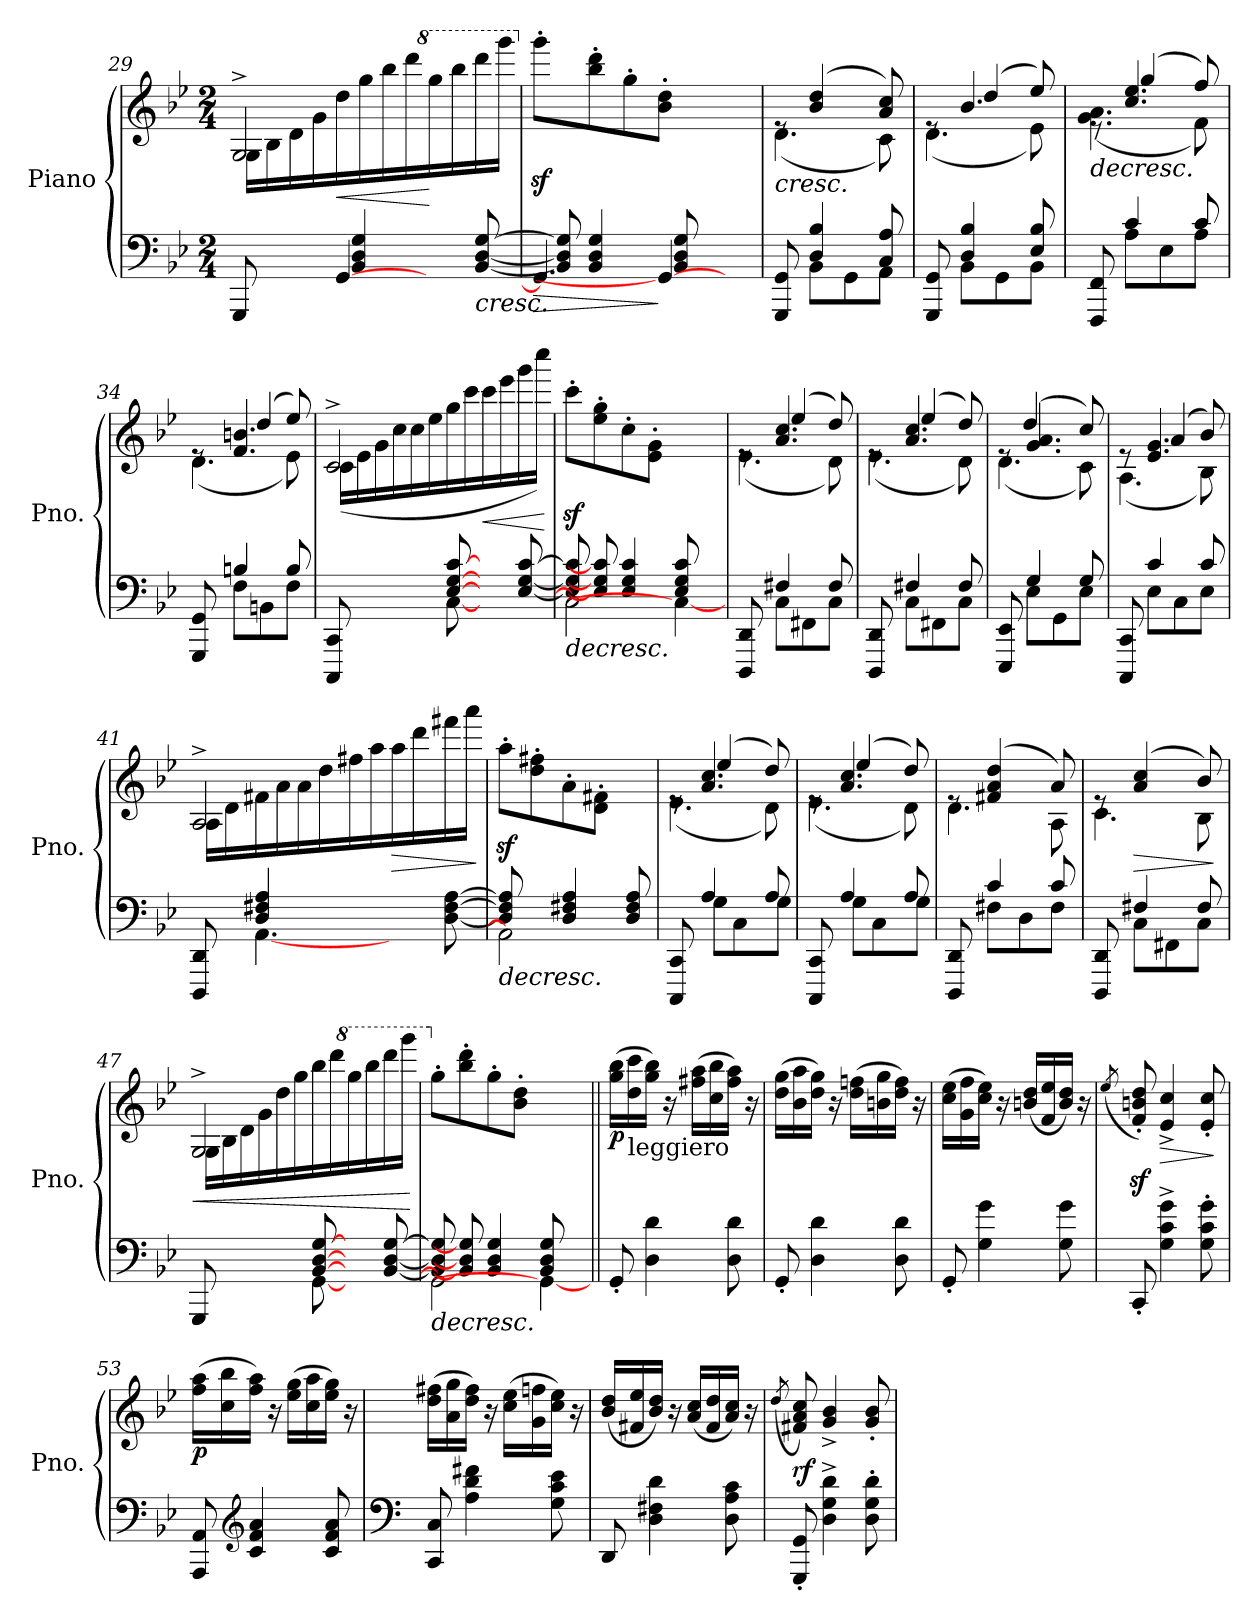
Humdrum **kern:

**kern	**kern	**dynam
*part1	*part1	*part1
*staff2	*staff1	*staff1/2
*I"Piano	*	*
*I'Pno.	*	*
*clefF4	*clefG2	*
*k[b-e-]	*k[b-e-]	*
*M2/4	*M2/4	*
=29	=29	=29
*^	*^	*
8GGG/	4ryy	2G^/	16G\LL	.
.	.	.	16B-\	.
8ryy	.	.	16d\	.
.	.	.	16g\	.
!	!	!	!	!LO:HP:b
[4GG/	4BB-/ 4D/ 4G/	.	16dd\	<
.	.	.	16gg\	.
.	.	.	16bb-\	.
.	.	.	16ddd\	.
*	*	*8va	*	*
4ryy	8ryy	4rgyy	16ggg\	[
.	.	.	16bbb-\	.
!	!	!	!	!LO:HP:b=2
.	[8BB-/ [8D/ [8G/	.	16dddd\	<
.	.	.	16gggg\JJ	.
=30	=30	=30	=30	=30
!	!	!	!	!LO:HP:b=2
*	*	*v	*v	*
*	*	*X8va	*
*	*	*^	*
!	!	!	!	!LO:HP:n=1:b
*	*	*v	*v	*
4.GG/]	8BB-/] 8D/] 8G/]	8gggz>'\L	> >
.	4BB-/ 4D/ 4G/	8bb-\' 8ddd\'	.
.	.	8gg'\	.
4GG/_	8BB-/ 8D/ 8G/	8b-\' 8dd\'J	]
.	4ryy	4ryy	[
8ryy	.	.	.
!!LO:LB:g=z
=31	=31	=31	=31
!	!	!	!LO:HP:b
*	*	*^	*
8GGG/ 8GG/	8ryy	8re	(<4.d\	<
4D/ 4B-/	8BB-\L	(>4b-/ 4dd/	.	.
.	8GG\	.	.	.
8C/ 8A/	8AA\J	8a/ 8cc/)	8c\)	.
=32	=32	=32	=32	=32
*	*	*	*^	*
8GGG/ 8GG/	8ryy	8re	(<4.d\	8ryy	.
4D/ 4B-/	8BB-\L	4.b-/	.	(>4dd/	.
.	8GG\	.	.	.	.
8E-/ 8B-/	8BB-\J	.	8e-\)	8ee-/)	.
*v	*v	*	*	*	*
*	*v	*v	*v	*
.	.	]
=33	=33	=33
*^	*	*
!	!	!	!LO:HP:b
*	*	*^	*
*	*	*	*^	*
8FFF/ 8FF/	8ryy	8re	(<4.g\ 4.a\	8ryy	>
4c/	8A\L	4.cc/ 4.ee-/	.	(>4gg/	.
.	8E-\	.	.	.	.
8c/	8A\J	.	8f\)	8ff/)	.
=34	=34	=34	=34	=34	=34
8GGG/ 8GG/	8ryy	8re	(<4.d\	8ryy	.
4Bn/	8F\L	4.f/ 4.bn/	.	(>4dd/	.
.	8BBn\	.	.	.	.
8B/	8F\J	.	8e-\)	8ee-/)	.
*v	*v	*	*	*	*
*	*v	*v	*v	*
.	.	[
=35	=35	=35
*^	*^	*
8CCC/ 8CC/	4.ryy	2c^/	(<16c\LL	.
.	.	.	16e-\	.
4ryy	.	.	16g\	.
.	.	.	16cc\	.
.	.	.	16cc\	.
.	.	.	16ee-\	.
[8E-/ [8G/ [8c/	[8C\	.	16gg\	.
.	.	.	16ccc\	.
!	!	!	!	!LO:HP:b
8ryy	4ryy	4ryy	16ccc\	<
.	.	.	16eee-\	.
[8E-/ [8G/ [8c/	.	.	16ggg\	.
.	.	.	16cccc\JJ)	.
*v	*v	*	*	*
*	*v	*v	*
.	.	[ ]
=36	=36	=36
!	!	!LO:HP:b=2
*^	*	*
8E-/] 8G/] 8c/]	2C\]	8cccz<'\L	>
8E-/] 8G/] 8c/]	.	8ee-\' 8gg\'	.
4E-/ 4G/ 4c/	.	8cc'\	.
.	.	8e-\' 8g\'J	.
8E-/ 8G/ 8c/	4C\_	4ryy	.
8ryy	.	.	.
=37	=37	=37	=37
*	*	*^	*
*	*	*	*^	*
8DDD/ 8DD/	8ryy	8re	(<4.e-\	8ryy	.
4F#X/	8C\L	4.a/ 4.cc/	.	(>4ee-/	.
.	8FF#X\	.	.	.	.
8F#/	8C\J	.	8d\)	8dd/)	.
!!LO:LB:g=z	!!	!!
=38	=38	=38	=38	=38	=38
8DDD/ 8DD/	8ryy	8re	(<4.e-\	8ryy	.
4F#X/	8C\L	4.a/ 4.cc/	.	(>4ee-/	.
.	8FF#X\	.	.	.	.
8F#/	8C\J	.	8d\)	8dd/)	.
=39	=39	=39	=39	=39	=39
8EEE-/ 8EE-/	8ryy	8re	(<4.d\	8ryy	.
4G/	8E-\L	4.g/ 4.a/	.	(>4dd/	.
.	8GG\	.	.	.	.
8G/	8E-\J	.	8c\)	8cc/)	.
=40	=40	=40	=40	=40	=40
8CCC/ 8CC/	8ryy	8re	(<4.A\	8ryy	.
4c/	8E-\L	4.e-/ 4.g/	.	(>4a/	.
.	8C\	.	.	.	.
8c/	8E-\J	.	8B-\)	8b-/)	.
*	*	*	*v	*v	*
=41	=41	=41	=41	=41
8DDD/ 8DD/	8ryy	2A^/	16A\LL	.
.	.	.	16d\	.
4D/ 4F#X/ 4A/	[4.AA\	.	16f#X\	.
.	.	.	16a\	.
.	.	.	16a\	.
.	.	.	16dd\	.
8ryy	.	.	16ff#X\	.
.	.	.	16aa\	.
!	!	!	!	!LO:HP:b
8ryy	4ryy	4ryy	16aa\	>
.	.	.	16ddd\	.
[8D\ [8F#\ [8A\	.	.	16fff#X\	.
.	.	.	16aaa\JJ	.
*v	*v	*	*	*
*	*v	*v	*
.	.	] ]
=42	=42	=42
!	!	!LO:HP:b=2
*^	*	*
8D/] 8F#/] 8A/]	2AA\]	8aaz<'\L	>
8ryy	.	8dd\' 8ff#X\'	.
4D/ 4F#X/ 4A/	.	8a'\	.
.	.	8d\' 8f#X\'J	.
8D/ 8F#/ 8A/	8ryy	8ryy	.
=43	=43	=43	=43
*	*	*^	*
*	*	*	*^	*
8CCC/ 8CC/	8ryy	8re	(<4.e-\	8re	.
4A/	8G\L	4.a/ 4.cc/	.	(>4ee-/	.
.	8C\	.	.	.	.
8A/	8G\J	.	8d\)	8dd/)	.
!!LO:LB:g=z	!!	!!
=44	=44	=44	=44	=44	=44
8CCC/ 8CC/	8ryy	8re	(<4.e-\	8re	.
4A/	8G\L	4.a/ 4.cc/	.	(>4ee-/	.
.	8C\	.	.	.	.
8A/	8G\J	.	8d\)	8dd/)	.
*	*	*	*v	*v	*
!!LO:PB:g=z
=45	=45	=45	=45	=45
8DDD/ 8DD/	8ryy	8re	4.d\	.
4c/	8F#X\L	(>4f#X/ 4a/ 4dd/	.	.
.	8D\	.	.	.
8c/	8F#\J	8a/)	8A\	.
=46	=46	=46	=46	=46
8DDD/ 8DD/	8ryy	8re	4.c\	.
!	!	!	!	!LO:HP:b
4F#X/	8C\L	(>4a/ 4cc/	.	>
.	8FF#X\	.	.	.
8F#/	8C\J	8b-/)	8B-\	.
*v	*v	*	*	*
*	*v	*v	*
.	.	]
=47	=47	=47
*^	*^	*
!	!	!	!	!LO:HP:b
8GGG/	4.ryy	2G^/	16G\LL	<
.	.	.	16B-\	.
4ryy	.	.	16d\	.
.	.	.	16g\	.
.	.	.	16dd\	.
.	.	.	16gg\	.
[8BB-/ [8D/ [8G/	[8GG\	.	16bb-\	.
.	.	.	16ddd\	.
*	*	*8va	*	*
8ryy	4ryy	4reyy	16ggg\	.
.	.	.	16bbb-\	.
[8BB-/ [8D/ [8G/	.	.	16dddd\	.
.	.	.	16gggg\JJ	.
*v	*v	*	*	*
*	*v	*v	*
.	.	[ ]
=48	=48	=48
!	!	!LO:HP:b=2
*^	*^	*
8BB-/] 8D/] 8G/]	2GG\]	2rAyy	8ggg'\L	>
*	*	*X8va	*	*
8BB-/] 8D/] 8G/]	.	.	8bb-\' 8ddd\'	.
4BB-/ 4D/ 4G/	.	.	8gg'\	.
.	.	.	8b-\' 8dd\'J	.
8BB-/ 8D/ 8G/	4GG\_	4ryy	4ryy	.
8ryy	.	.	.	.
*v	*v	*	*	*
*	*v	*v	*
=49||	=49||	=49||
!	!	!LO:DY:b
8GG'/	(>16gg\ 16bb-\LL	p
!	!LO:TX:b:t=leggiero	!
.	16dd\ 16ccc\	.
4D\ 4d\	16gg\ 16bb-\JJ)	.
.	16r	.
.	(>16ff#X\ 16aa\LL	.
.	16cc\ 16bb-\	.
8D\ 8d\	16ff#\ 16aa\JJ)	.
.	16r	.
=50	=50	=50
8GG'/	(>16dd\ 16gg\LL	.
.	16b-\ 16aa\	.
4D\ 4d\	16dd\ 16gg\JJ)	.
.	16r	.
.	(>16dd\ 16ffn\LL	.
.	16bn\ 16gg\	.
8D\ 8d\	16dd\ 16ff\JJ)	.
.	16r	.
!!LO:LB:g=z
=51	=51	=51
8GG'/	(>16cc\ 16ee-\LL	.
.	16g\ 16ff\	.
4G\ 4g\	16cc\ 16ee-\JJ)	.
.	16r	.
.	(<16bn/ 16dd/LL	.
.	16f/ 16ee-/	.
8G\ 8g\	16b/ 16dd/JJ)	.
.	16r	.
=52	=52	=52
.	(<8qee-/	.
8CC'/	8f/z<' 8bn/z<' 8dd/z<')	.
!	!	!LO:HP:b
4G\^ 4c\^ 4g\^	4e-/^ 4cc/^	>
8G\' 8c\' 8g\'	8e-/' 8cc/'	.
.	.	]
=53	=53	=53
!	!	!LO:DY:b
8AAA/ 8AA/	(>16ff\ 16aa\LL	p
.	16cc\ 16bb-\	.
*clefG2	*	*
4c/ 4f/ 4a/	16ff\ 16aa\JJ)	.
.	16r	.
.	(>16ee-\ 16gg\LL	.
.	16cc\ 16aa\	.
8c/ 8f/ 8a/	16ee-\ 16gg\JJ)	.
.	16r	.
=54	=54	=54
*clefF4	*	*
8CC/ 8C/	(>16dd\ 16ff#X\LL	.
.	16a\ 16gg\	.
4A\ 4d\ 4f#X\	16dd\ 16ff#\JJ)	.
.	16r	.
.	(>16cc\ 16ee-\LL	.
.	16g\ 16ffn\	.
8G\ 8c\ 8e-\	16cc\ 16ee-\JJ)	.
.	16r	.
=55	=55	=55
8DD/	(<16b-/ 16dd/LL	.
.	16f#X/ 16ee-/	.
4D\ 4F#X\ 4d\	16b-/ 16dd/JJ)	.
.	16r	.
.	(<16a/ 16cc/LL	.
.	16f#/ 16dd/	.
8D\ 8A\ 8c\	16a/ 16cc/JJ)	.
.	16r	.
!!LO:LB:g=z
=56	=56	=56
.	(<8qdd/	.
!	!	!LO:DY:b
8GGG/' 8GG/'	8f#X/ 8a/ 8cc/)	rf
4D\^ 4G\^ 4d\^	4g/^ 4b-/^	.
8D\' 8G\' 8d\'	8g/' 8b-/'	.
.	.	]
=	=	=
*-	*-	*-
